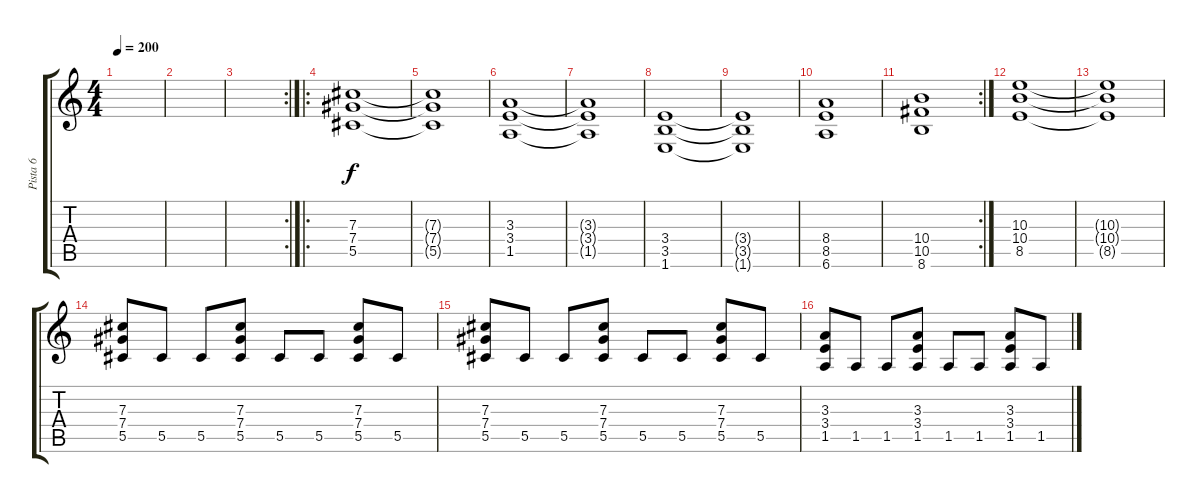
\track ("Pista 6" "Pista 6") {instrument distortionguitar}
\staff {score tabs}
\tuning (Eb4 Bb3 Gb3 Db3 Ab2 Eb2) {hide}
\ts (4 4)
\tempo 200
\clef g2
\ks c
|
|
\rc 2
|
\ro
(7.3 7.4 5.5).1 |
(7.3{t} 7.4{t} 5.5{t}).1 |
(3.3 3.4 1.5).1 |
(3.3{t} 3.4{t} 1.5{t}).1 |
(3.4 3.5 1.6).1 |
(3.4{t} 3.5{t} 1.6{t}).1 |
(8.4 8.5 6.6).1 |
\rc 2
(10.4 10.5 8.6).1 |
(10.3 10.4 8.5).1 |
(10.3{t} 10.4{t} 8.5{t}).1 |
(7.3 7.4 5.5).8 5.5.8 5.5.8 (7.3 7.4 5.5).8 5.5.8 5.5.8 (7.3 7.4 5.5).8 5.5.8 |
(7.3 7.4 5.5).8 5.5.8 5.5.8 (7.3 7.4 5.5).8 5.5.8 5.5.8 (7.3 7.4 5.5).8 5.5.8 |
(3.3 3.4 1.5).8 1.5.8 1.5.8 (3.3 3.4 1.5).8 1.5.8 1.5.8 (3.3 3.4 1.5).8 1.5.8
